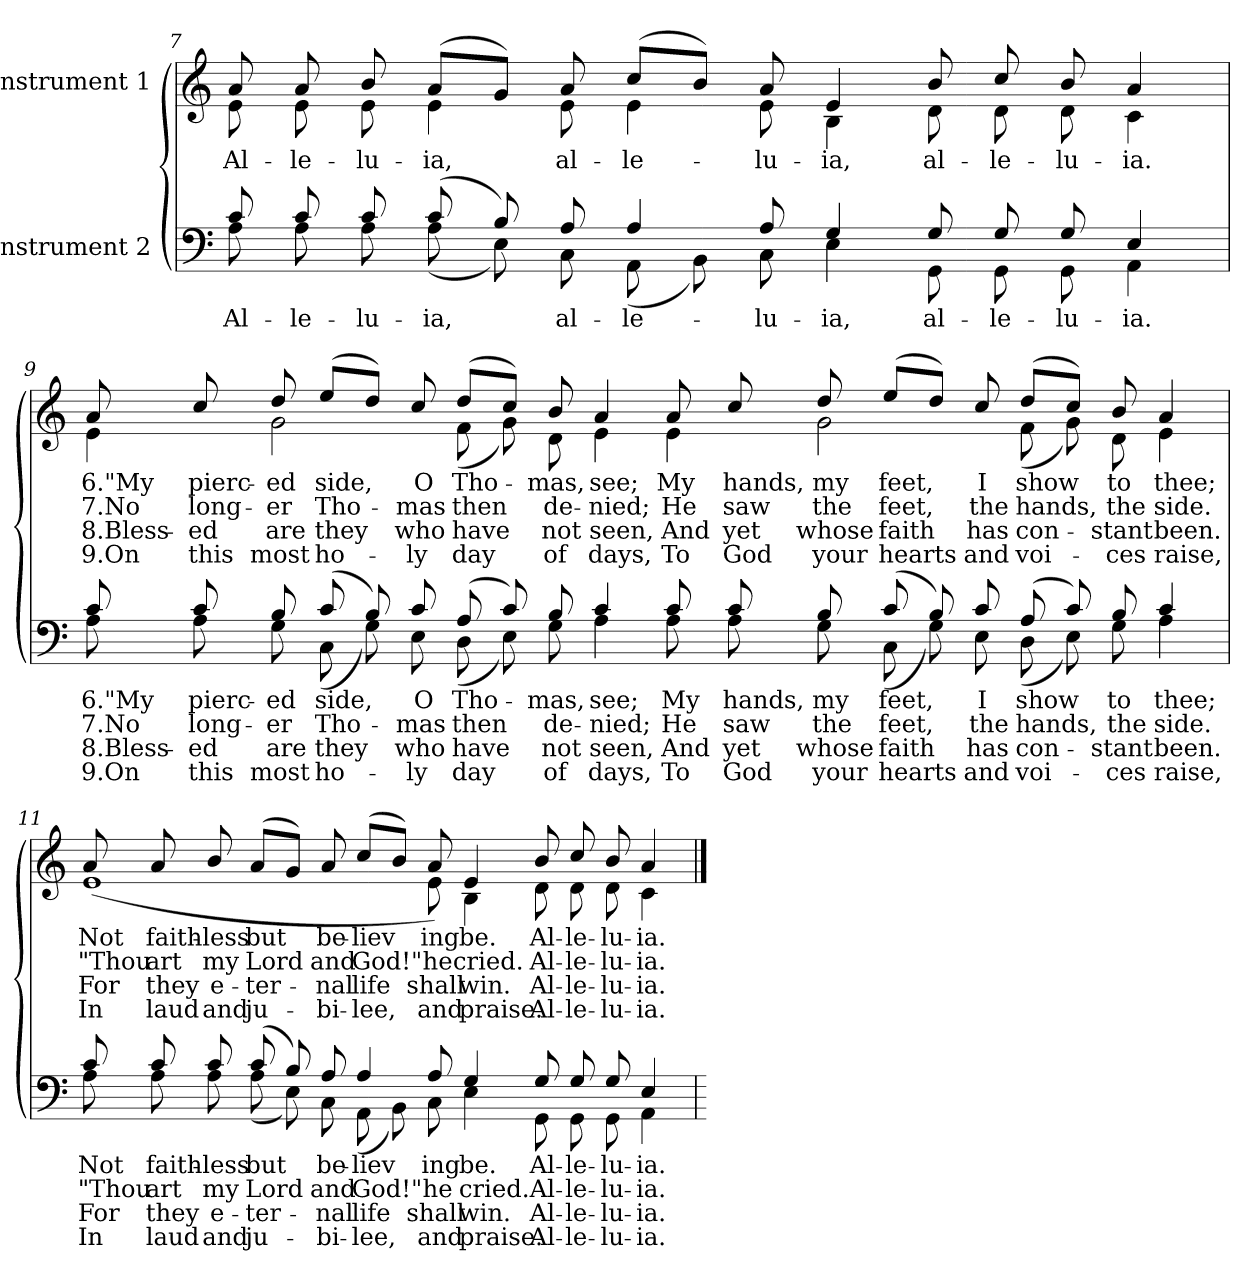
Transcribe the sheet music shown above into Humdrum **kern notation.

**kern	**text	**text	**text	**text	**kern	**text	**text	**text	**text
*part2	*part2	*part2	*part2	*part2	*part1	*part1	*part1	*part1	*part1
*staff2	*staff2	*staff2	*staff2	*staff2	*staff1	*staff1	*staff1	*staff1	*staff1
*I"Instrument 2	*	*	*	*	*I"Instrument 1	*	*	*	*
!!LO:PB:g=z
*clefF4	*	*	*	*	*clefG2	*	*	*	*
=7	=7	=7	=7	=7	=7	=7	=7	=7	=7
!	!LO:LY:a:cj	!	!	!	!	!LO:LY:b:cj	!	!	!
*^	*	*	*	*	*^	*	*	*	*
8c/	8A\	Al-	.	.	.	8a/	8e\	Al-	.	.	.
!	!	!LO:LY:a:cj	!	!	!	!	!	!LO:LY:b:cj	!	!	!
8c/	8A\	-le-	.	.	.	8a/	8e\	-le-	.	.	.
!	!	!LO:LY:a:cj	!	!	!	!	!	!LO:LY:b:cj	!	!	!
8c/	8A\	-lu-	.	.	.	8b/	8e\	-lu-	.	.	.
!	!	!LO:LY:a:cj	!	!	!	!	!	!LO:LY:b:cj	!	!	!
(>8c/	(<8A\	-ia,	.	.	.	(>8a/L	4e\	-ia,	.	.	.
8B/)	8E\)	.	.	.	.	8g/J)	.	.	.	.	.
!	!	!LO:LY:a:cj	!	!	!	!	!	!LO:LY:b:cj	!	!	!
8A/	8C\	al-	.	.	.	8a/	8e\	al-	.	.	.
!	!	!LO:LY:a:cj	!	!	!	!	!	!LO:LY:b:cj	!	!	!
4A/	(<8AA\	-le-	.	.	.	(>8cc>/L	4e\	-le-	.	.	.
.	8BB\)	.	.	.	.	8b/J)	.	.	.	.	.
!	!	!LO:LY:a:cj	!	!	!	!	!	!LO:LY:b:cj	!	!	!
8A/	8C\	-lu-	.	.	.	8a/	8e\	-lu-	.	.	.
!	!	!LO:LY:a:cj	!	!	!	!	!	!LO:LY:b:cj	!	!	!
4G/	4E\	-ia,	.	.	.	4e/	4B\	-ia,	.	.	.
!	!	!LO:LY:a:cj	!	!	!	!	!	!LO:LY:b:cj	!	!	!
8G/	8GG\	al-	.	.	.	8b/	8d\	al-	.	.	.
!	!	!LO:LY:a:cj	!	!	!	!	!	!LO:LY:b:cj	!	!	!
8G/	8GG\	-le-	.	.	.	8cc/	8d\	-le-	.	.	.
!	!	!LO:LY:a:cj	!	!	!	!	!	!LO:LY:b:cj	!	!	!
8G/	8GG\	-lu-	.	.	.	8b/	8d\	-lu-	.	.	.
!	!	!LO:LY:a:cj	!	!	!	!	!	!LO:LY:b:cj	!	!	!
4E/	4AA\	-ia.	.	.	.	4a/	4c\	-ia.	.	.	.
!!LO:LB:g=z	!!
=9	=9	=9	=9	=9	=9	=9	=9	=9	=9	=9	=9
!	!	!LO:LY:a:rj	!LO:LY:a:rj	!LO:LY:a:rj	!LO:LY:a:rj	!	!	!LO:LY:b:rj	!LO:LY:b:rj	!LO:LY:b:rj	!LO:LY:b:rj
8c/	8A\	6."My	7.No	8.Bless-	-9.On	8a/	4e\	6."My	7.No	8.Bless-	-9.On
!	!	!LO:LY:a:cj	!LO:LY:a:cj	!LO:LY:a:cj	!LO:LY:a:cj	!	!	!LO:LY:b:cj	!LO:LY:b:cj	!LO:LY:b:cj	!LO:LY:b:cj
8c/	8A\	pierc-	-long-	-ed	this	8cc/	.	pierc-	-long-	-ed	this
!	!	!LO:LY:a:cj	!LO:LY:a:cj	!LO:LY:a:cj	!LO:LY:a:cj	!	!	!LO:LY:b:cj	!LO:LY:b:cj	!LO:LY:b:cj	!LO:LY:b:cj
8B/	8G\	ed	er	are	most	8dd/	2g\	ed	er	are	most
!	!	!LO:LY:a	!LO:LY:a	!LO:LY:a	!LO:LY:a:cj	!	!	!LO:LY:b	!LO:LY:b	!LO:LY:b	!LO:LY:b:cj
(>8c/	(<8C\	side,	Tho-	-they	ho-	(>8ee/L	.	side,	Tho-	-they	ho-
8B/)	8G\)	.	.	.	.	8dd/J)	.	.	.	.	.
!	!	!LO:LY:a:cj	!LO:LY:a:cj	!LO:LY:a:cj	!LO:LY:a:cj	!	!	!LO:LY:b:cj	!LO:LY:b:cj	!LO:LY:b:cj	!LO:LY:b:cj
8c/	8E\	-O	mas	who	ly	8cc/	.	-O	mas	who	ly
!	!	!LO:LY:a	!LO:LY:a	!LO:LY:a	!LO:LY:a	!	!	!LO:LY:b	!LO:LY:b	!LO:LY:b	!LO:LY:b
(>8A/	(<8D\	Tho-	-then	have	day	(>8dd/L	(<8f\	Tho-	-then	have	day
8c/)	8E\)	.	.	.	.	8cc/J)	8g\)	.	.	.	.
!	!	!LO:LY:a:cj	!LO:LY:a:cj	!LO:LY:a:cj	!LO:LY:a:cj	!	!	!LO:LY:b:cj	!LO:LY:b:cj	!LO:LY:b:cj	!LO:LY:b:cj
8B/	8G\	mas,	de-	-not	of	8b/	8d\	mas,	de-	-not	of
!	!	!LO:LY:a:cj	!LO:LY:a:cj	!LO:LY:a:cj	!LO:LY:a:cj	!	!	!LO:LY:b:cj	!LO:LY:b:cj	!LO:LY:b:cj	!LO:LY:b:cj
4c/	4A\	see;	nied;	seen,	days,	4a/	4e\	see;	nied;	seen,	days,
!	!	!LO:LY:a:cj	!LO:LY:a:cj	!LO:LY:a:cj	!LO:LY:a:cj	!	!	!LO:LY:b:cj	!LO:LY:b:cj	!LO:LY:b:cj	!LO:LY:b:cj
8c/	8A\	My	He	And	To	8a/	4e\	My	He	And	To
!	!	!LO:LY:a:cj	!LO:LY:a:cj	!LO:LY:a:cj	!LO:LY:a:cj	!	!	!LO:LY:b:cj	!LO:LY:b:cj	!LO:LY:b:cj	!LO:LY:b:cj
8c/	8A\	hands,	saw	yet	God	8cc/	.	hands,	saw	yet	God
!	!	!LO:LY:a:cj	!LO:LY:a:cj	!LO:LY:a:cj	!LO:LY:a:cj	!	!	!LO:LY:b:cj	!LO:LY:b:cj	!LO:LY:b:cj	!LO:LY:b:cj
8B/	8G\	my	the	whose	your	8dd/	2g\	my	the	whose	your
!	!	!LO:LY:a	!LO:LY:a	!LO:LY:a	!LO:LY:a	!	!	!LO:LY:b	!LO:LY:b	!LO:LY:b	!LO:LY:b
(>8c/	(<8C\	feet,	feet,	faith	hearts	(>8ee/L	.	feet,	feet,	faith	hearts
8B/)	8G\)	.	.	.	.	8dd/J)	.	.	.	.	.
!	!	!LO:LY:a:cj	!LO:LY:a:cj	!LO:LY:a:cj	!LO:LY:a:cj	!	!	!LO:LY:b:cj	!LO:LY:b:cj	!LO:LY:b:cj	!LO:LY:b:cj
8c/	8E\	I	the	has	and	8cc/	.	I	the	has	and
!	!	!LO:LY:a	!LO:LY:a	!LO:LY:a	!LO:LY:a:cj	!	!	!LO:LY:b	!LO:LY:b	!LO:LY:b	!LO:LY:b:cj
(>8A/	(<8D\	show	hands,	con-	-voi-	(>8dd/L	(<8f\	show	hands,	con-	-voi-
8c/)	8E\)	.	.	.	.	8cc/J)	8g\)	.	.	.	.
!	!	!LO:LY:a:cj	!LO:LY:a:cj	!LO:LY:a:cj	!LO:LY:a:cj	!	!	!LO:LY:b:cj	!LO:LY:b:cj	!LO:LY:b:cj	!LO:LY:b:cj
8B/	8G\	-to	the	stant	ces	8b/	8d\	-to	the	stant	ces
!	!	!LO:LY:a:cj	!LO:LY:a:cj	!LO:LY:a:cj	!LO:LY:a:cj	!	!	!LO:LY:b:cj	!LO:LY:b:cj	!LO:LY:b:cj	!LO:LY:b:cj
4c/	4A\	thee;	side.	been.	raise,	4a/	4e\	thee;	side.	been.	raise,
!!LO:LB:g=z	!!
=11	=11	=11	=11	=11	=11	=11	=11	=11	=11	=11	=11
!	!	!LO:LY:a:cj	!LO:LY:a:cj	!LO:LY:a:cj	!LO:LY:a:rj	!	!	!LO:LY:b:cj	!LO:LY:b:cj	!LO:LY:b:cj	!LO:LY:b:rj
8c/	8A\	Not	"Thou	For	In	8a/	(<1e	Not	"Thou	For	In
!	!	!LO:LY:a:cj	!LO:LY:a:cj	!LO:LY:a:cj	!LO:LY:a:cj	!	!	!LO:LY:b:cj	!LO:LY:b:cj	!LO:LY:b:cj	!LO:LY:b:cj
8c/	8A\	faith-	-art	they	laud	8a/	.	faith-	-art	they	laud
!	!	!LO:LY:a:cj	!LO:LY:a:cj	!LO:LY:a:cj	!LO:LY:a:cj	!	!	!LO:LY:b:cj	!LO:LY:b:cj	!LO:LY:b:cj	!LO:LY:b:cj
8c/	8A\	less	my	e-	-and	8b/	.	less	my	e-	-and
!	!	!LO:LY:a	!LO:LY:a	!LO:LY:a:cj	!LO:LY:a:cj	!	!	!LO:LY:b	!LO:LY:b	!LO:LY:b:cj	!LO:LY:b:cj
(>8c/	(<8A\	but	Lord	ter-	-ju-	(>8a/L	.	but	Lord	ter-	-ju-
8B/)	8E\)	.	.	.	.	8g/J)	.	.	.	.	.
!	!	!LO:LY:a:cj	!LO:LY:a:cj	!LO:LY:a:cj	!LO:LY:a:cj	!	!	!LO:LY:b:cj	!LO:LY:b:cj	!LO:LY:b:cj	!LO:LY:b:cj
8A/	8C\	-be-	-and	nal	bi-	8a/	.	-be-	-and	nal	bi-
!	!	!LO:LY:a	!LO:LY:a	!LO:LY:a	!LO:LY:a	!	!	!LO:LY:b	!LO:LY:b	!LO:LY:b	!LO:LY:b
4A/	(<8AA\	-liev	God!"	life	lee,	(>8cc/L	.	-liev	God!"	life	lee,
.	8BB\)	.	.	.	.	8b/J)	.	.	.	.	.
!	!	!LO:LY:a:cj	!LO:LY:a:cj	!LO:LY:a:cj	!LO:LY:a:cj	!	!	!LO:LY:b:cj	!LO:LY:b:cj	!LO:LY:b:cj	!LO:LY:b:cj
8A/	8C\	ing	he	shall	and	8a/)	8e\	ing	he	shall	and
!	!	!LO:LY:a:cj	!LO:LY:a:cj	!LO:LY:a:cj	!LO:LY:a:cj	!	!	!LO:LY:b:cj	!LO:LY:b:cj	!LO:LY:b:cj	!LO:LY:b:cj
4G/	4E\	be.	cried.	win.	praise.	4e/	4B\	be.	cried.	win.	praise.
!	!	!LO:LY:a:cj	!LO:LY:a:cj	!LO:LY:a:cj	!LO:LY:a:cj	!	!	!LO:LY:b:cj	!LO:LY:b:cj	!LO:LY:b:cj	!LO:LY:b:cj
8G/	8GG\	Al-	-Al-	-Al-	-Al-	8b/	8d\	Al-	-Al-	-Al-	-Al-
!	!	!LO:LY:a:cj	!LO:LY:a:cj	!LO:LY:a:cj	!LO:LY:a:cj	!	!	!LO:LY:b:cj	!LO:LY:b:cj	!LO:LY:b:cj	!LO:LY:b:cj
8G/	8GG\	-le-	-le-	-le-	-le-	8cc/	8d\	-le-	-le-	-le-	-le-
!	!	!LO:LY:a:cj	!LO:LY:a:cj	!LO:LY:a:cj	!LO:LY:a:cj	!	!	!LO:LY:b:cj	!LO:LY:b:cj	!LO:LY:b:cj	!LO:LY:b:cj
8G/	8GG\	-lu-	-lu-	-lu-	-lu-	8b/	8d\	-lu-	-lu-	-lu-	-lu-
!	!	!LO:LY:a:cj	!LO:LY:a:cj	!LO:LY:a:cj	!LO:LY:a:cj	!	!	!LO:LY:b:cj	!LO:LY:b:cj	!LO:LY:b:cj	!LO:LY:b:cj
4E/	4AA\	-ia.	ia.	ia.	ia.	4a/	4c\	-ia.	ia.	ia.	ia.
*v	*v	*	*	*	*	*	*	*	*	*	*
*	*	*	*	*	*v	*v	*	*	*	*
=	==	==	==	==	==	==	==	==	==
*-	*-	*-	*-	*-	*-	*-	*-	*-	*-
